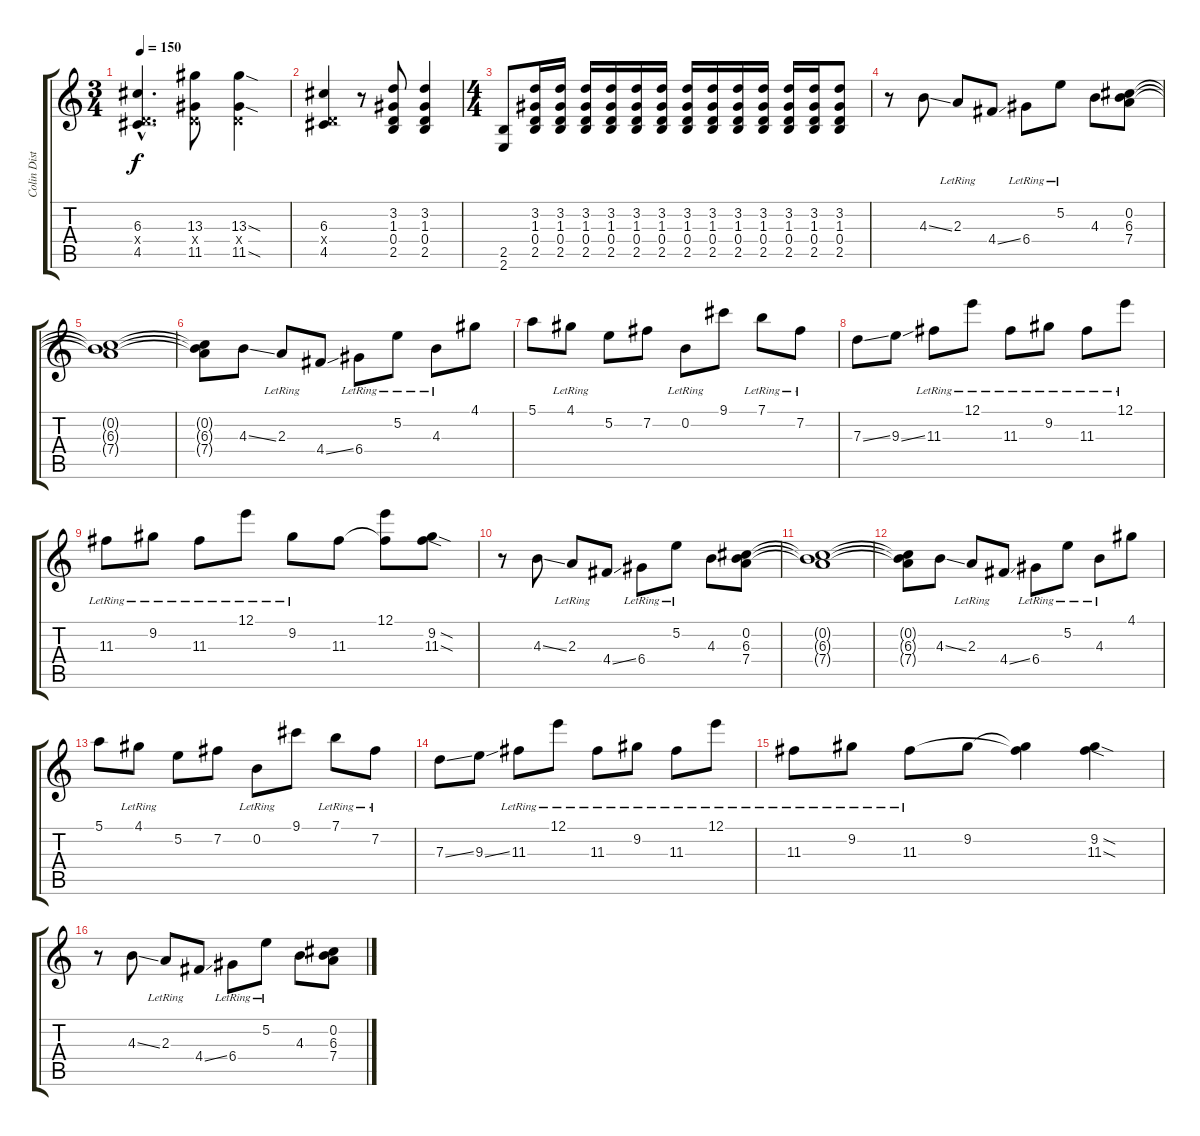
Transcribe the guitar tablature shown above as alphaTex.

\track ("Colin Distortion" "Colin Dist") {instrument distortionguitar}
\staff {score tabs}
\tuning (E4 B3 G3 D3 A2 D2) {hide}
\ts (3 4)
\tempo 150
\clef g2
\ks c
(6.3{hac} 0.4{hac x} 4.5{hac}).4{d dy f} (13.3 0.4{x} 11.5).8 (13.3{sod} 0.4{x} 11.5{sod}).4 |
(6.3 0.4{x} 4.5).4 r.8 (3.2 1.3 0.4 2.5).8 (3.2 1.3 0.4 2.5).4 |
\ts (4 4)
(2.5 2.6).8 (3.2 1.3 0.4 2.5).16 (3.2 1.3 0.4 2.5).16 (3.2 1.3 0.4 2.5).16 (3.2 1.3 0.4 2.5).16 (3.2 1.3 0.4 2.5).16 (3.2 1.3 0.4 2.5).16 (3.2 1.3 0.4 2.5).16 (3.2 1.3 0.4 2.5).16 (3.2 1.3 0.4 2.5).16 (3.2 1.3 0.4 2.5).16 (3.2 1.3 0.4 2.5).16 (3.2 1.3 0.4 2.5).16 (3.2 1.3 0.4 2.5).8 |
r.8 4.3{ss}.8 2.3{lr}.8 4.4{ss}.8 6.4{lr}.8 5.2{lr}.8 4.3.8 (0.2 6.3 7.4).8 |
(0.2{t} 6.3{t} 7.4{t}).1 |
(0.2{t} 6.3{t} 7.4{t}).8 4.3{ss}.8 2.3{lr}.8 4.4{ss}.8 6.4{lr}.8 5.2{lr}.8 4.3{lr}.8 4.1.8 |
5.1.8 4.1{lr}.8 5.2.8 7.2.8 0.2{lr}.8 9.1.8 7.1{lr}.8 7.2{lr}.8 |
7.3{ss}.8 9.3{ss}.8 11.3{lr}.8 12.1{lr}.8 11.3{lr}.8 9.2{lr}.8 11.3{lr}.8 12.1{lr}.8 |
11.3{lr}.8 9.2{lr}.8 11.3{lr}.8 12.1{lr}.8 9.2{lr}.8 11.3.8 (12.1 11.3{t}).8 (9.2{sod} 11.3{sod}).8 |
r.8 4.3{ss}.8 2.3{lr}.8 4.4{ss}.8 6.4{lr}.8 5.2{lr}.8 4.3.8 (0.2 6.3 7.4).8 |
(0.2{t} 6.3{t} 7.4{t}).1 |
(0.2{t} 6.3{t} 7.4{t}).8 4.3{ss}.8 2.3{lr}.8 4.4{ss}.8 6.4{lr}.8 5.2{lr}.8 4.3{lr}.8 4.1.8 |
5.1.8 4.1{lr}.8 5.2.8 7.2.8 0.2{lr}.8 9.1.8 7.1{lr}.8 7.2{lr}.8 |
7.3{ss}.8 9.3{ss}.8 11.3{lr}.8 12.1{lr}.8 11.3{lr}.8 9.2{lr}.8 11.3{lr}.8 12.1{lr}.8 |
11.3{lr}.8 9.2{lr}.8 11.3{lr}.8 9.2.8 (9.2{t} 11.3{t}).4 (9.2{sod} 11.3{sod}).4 |
r.8 4.3{ss}.8 2.3{lr}.8 4.4{ss}.8 6.4{lr}.8 5.2{lr}.8 4.3.8 (0.2 6.3 7.4).8
